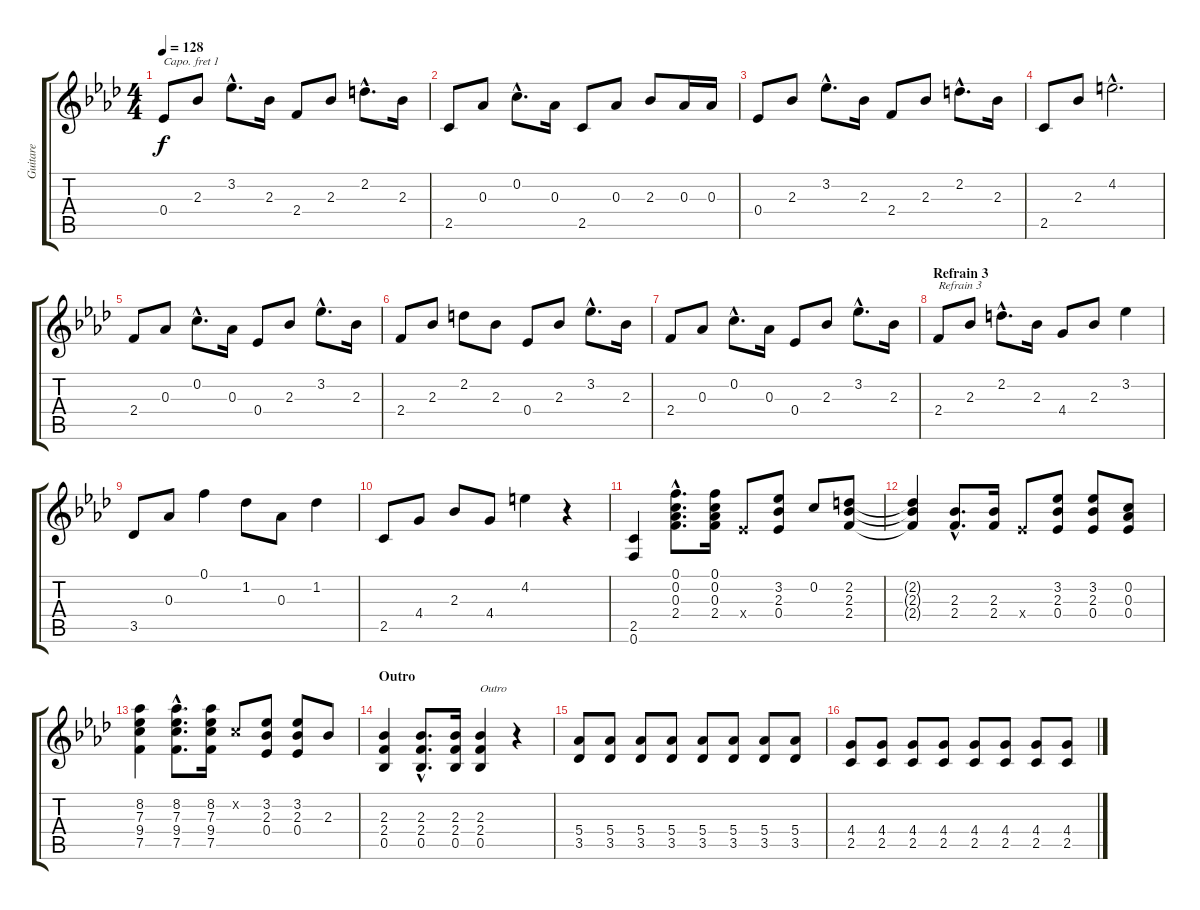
\track ("Guitare" "Guitare") {instrument electricguitarjazz}
\staff {score tabs}
\capo 1
\tuning (E4 B3 G3 D3 A2 E2) {hide}
\ts (4 4)
\tempo 128
\clef g2
\ks ab
0.4.8{dy f} 2.3.8 3.2{hac}.8{d} 2.3.16 2.4.8 2.3.8 2.2{hac}.8{d} 2.3.16 |
2.5.8 0.3.8 0.2{hac}.8{d} 0.3.16 2.5.8 0.3.8 2.3.8 0.3.16 0.3.16 |
0.4.8 2.3.8 3.2{hac}.8{d} 2.3.16 2.4.8 2.3.8 2.2{hac}.8{d} 2.3.16 |
2.5.8 2.3.8 4.2{hac}.2{d} |
2.4.8 0.3.8 0.2{hac}.8{d} 0.3.16 0.4.8 2.3.8 3.2{hac}.8{d} 2.3.16 |
2.4.8 2.3.8 2.2.8 2.3.8 0.4.8 2.3.8 3.2{hac}.8{d} 2.3.16 |
2.4.8 0.3.8 0.2{hac}.8{d} 0.3.16 0.4.8 2.3.8 3.2{hac}.8{d} 2.3.16 |
\section ("" "Refrain 3")
2.4.8{txt "Refrain 3"} 2.3.8 2.2{hac}.8{d} 2.3.16 4.4.8 2.3.8 3.2.4 |
3.5.8 0.3.8 0.1.4 1.2.8 0.3.8 1.2.4 |
2.5.8 4.4.8 2.3.8 4.4.8 4.2.4 r.4 |
(2.5 0.6).4 (0.1{hac} 0.2{hac} 0.3{hac} 2.4{hac}).8{d} (0.1 0.2 0.3 2.4).16 0.4{x}.8 (3.2 2.3 0.4).8 0.2.8 (2.2 2.3 2.4).8 |
(2.2{t} 2.3{t} 2.4{t}).4 (2.3{hac} 2.4{hac}).8{d} (2.3 2.4).16 0.4{x}.8 (3.2 2.3 0.4).8 (3.2 2.3 0.4).8 (0.2 0.3 0.4).8 |
(8.2 7.3 9.4 7.5).4 (8.2{hac} 7.3{hac} 9.4{hac} 7.5{hac}).8{d} (8.2 7.3 9.4 7.5).16 0.2{x}.8 (3.2 2.3 0.4).8 (3.2 2.3 0.4).8 2.3.8 |
\section ("" "Outro")
(2.3 2.4 0.5).4 (2.3{hac} 2.4{hac} 0.5{hac}).8{d} (2.3 2.4 0.5).16 (2.3 2.4 0.5).4{txt "Outro"} r.4 |
(5.4 3.5).8 (5.4 3.5).8 (5.4 3.5).8 (5.4 3.5).8 (5.4 3.5).8 (5.4 3.5).8 (5.4 3.5).8 (5.4 3.5).8 |
(4.4 2.5).8 (4.4 2.5).8 (4.4 2.5).8 (4.4 2.5).8 (4.4 2.5).8 (4.4 2.5).8 (4.4 2.5).8 (4.4 2.5).8
